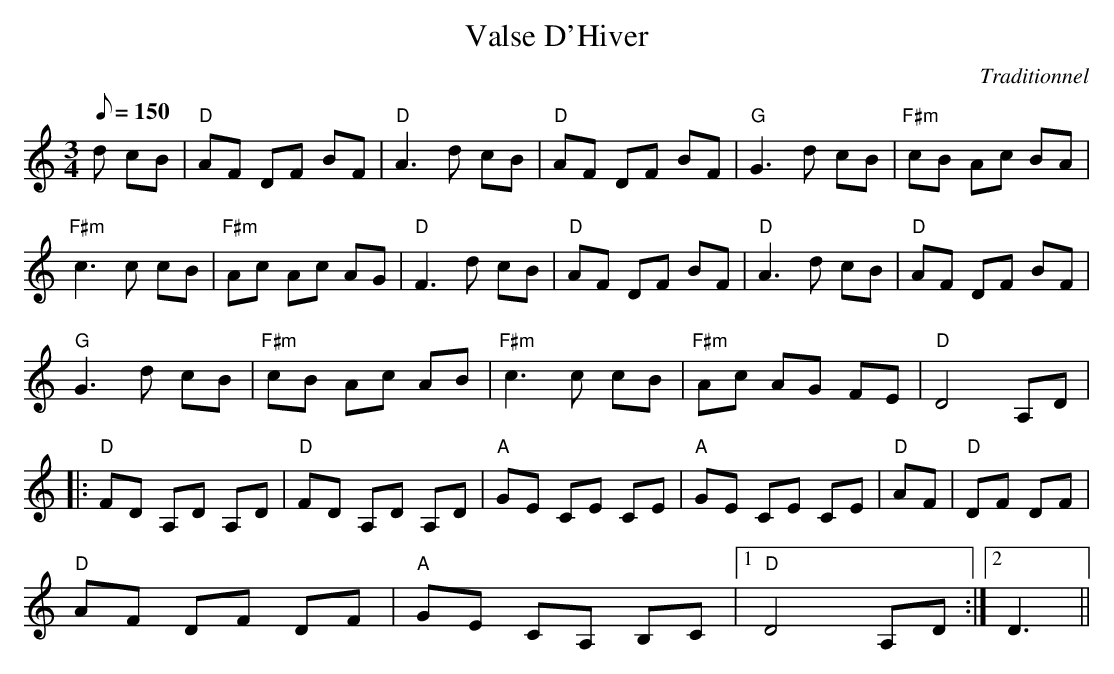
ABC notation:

X:1
T:Valse D'Hiver
C:Traditionnel
M:3/4
L:1/8
Q:150
K:d
d cB|"D"AF DF BF|"D"A3 d cB|"D"AF DF BF|"G"G3 d cB|"F#m"cB Ac BA|!
"F#m"c3 c cB|"F#m"Ac Ac AG|"D"F3 d cB|"D"AF DF BF|"D"A3 d cB|"D"AF DF BF
|!
"G"G3 d cB|"F#m"cB Ac AB|"F#m"c3 c cB|"F#m"Ac AG FE|"D"D4 A,D |!
|:"D"FD A,D A,D |"D"FD A,D A,D |"A"GE CE CE |"A"GE CE CE |"D"AF|"D"DF DF
 |!
"D"AF DF DF |"A"GE CA, B,C |1 "D"D4 A,D:|2 D3||
